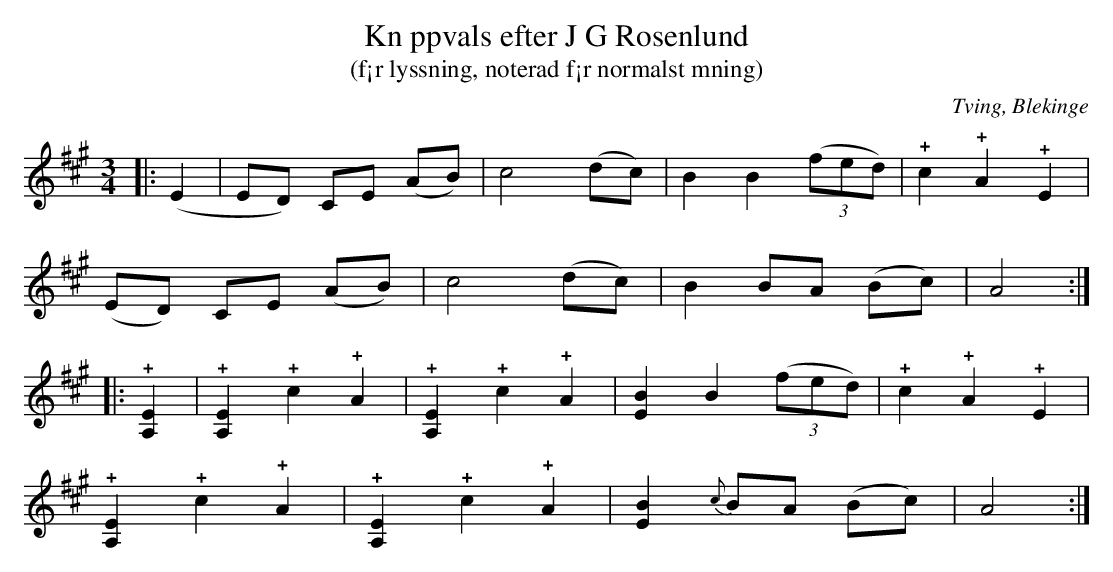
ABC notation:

X:1
T:Kn ppvals efter J G Rosenlund
T:(f¡r lyssning, noterad f¡r normalst mning)
O:Tving, Blekinge
M:3/4
L:1/4
Q:160
K:A
|: (E | E/D/) C/E/ (A/B/) | c2 (d/c/) | B B ((3f/e/d/) | !+!c !+!A !+!E |
       (E/D/) C/E/ (A/B/) | c2 (d/c/) | B B/A/ (B/c/) | A2 :|
|: !+![A,E] | !+![A,E] !+!c !+!A | !+![A,E] !+!c !+!A | [EB] B ((3f/e/d/) | !+!c !+!A !+!E |
   !+![A,E] !+!c !+!A | !+![A,E] !+!c !+!A | [EB] {c}B/A/ (B/c/) | A2 :|
